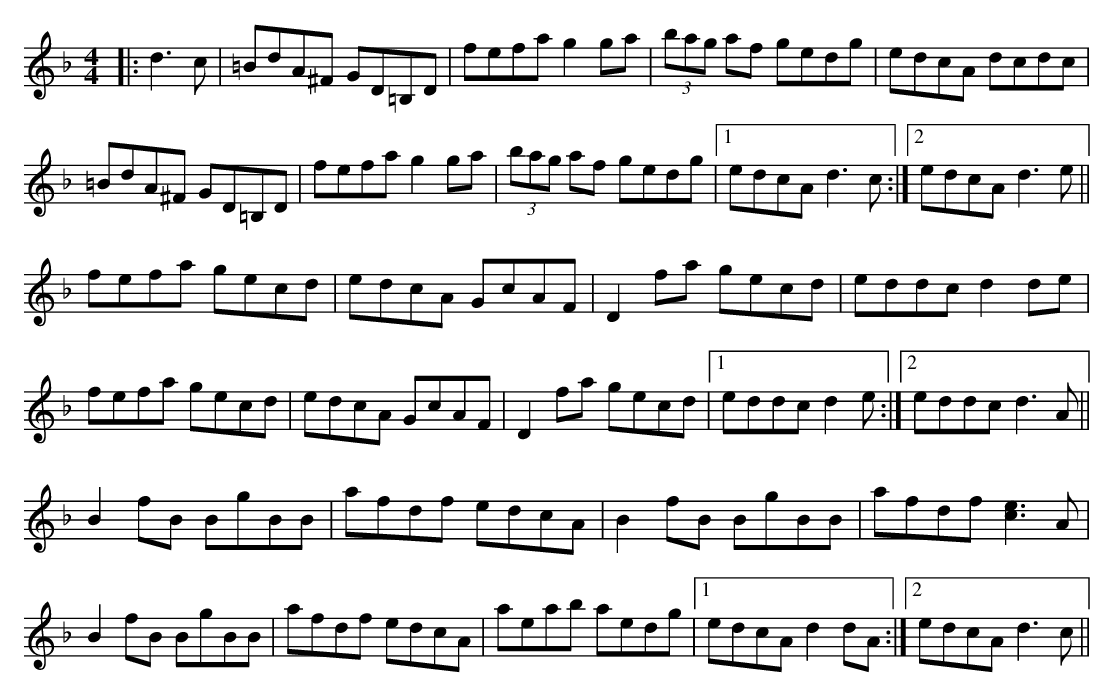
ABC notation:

X:1
M:4/4
K:Dmin
|:d3c|=BdA^F GD=B,D|fefa g2ga|(3bag af gedg|edcA dcdc|
=BdA^F GD=B,D|fefa g2ga|(3bag af gedg|1 edcA d3c:|2 edcA d3e||
fefa gecd|edcA GcAF|D2fa gecd|eddc d2de|
fefa gecd|edcA GcAF|D2fa gecd|1 eddc d2e:|2 eddc d3A||
B2fB BgBB|afdf edcA|B2fB BgBB|afdf [c3e3]A|
B2fB BgBB|afdf edcA|aeab aedg|1 edcA d2dA:|2 edcA d3c||
